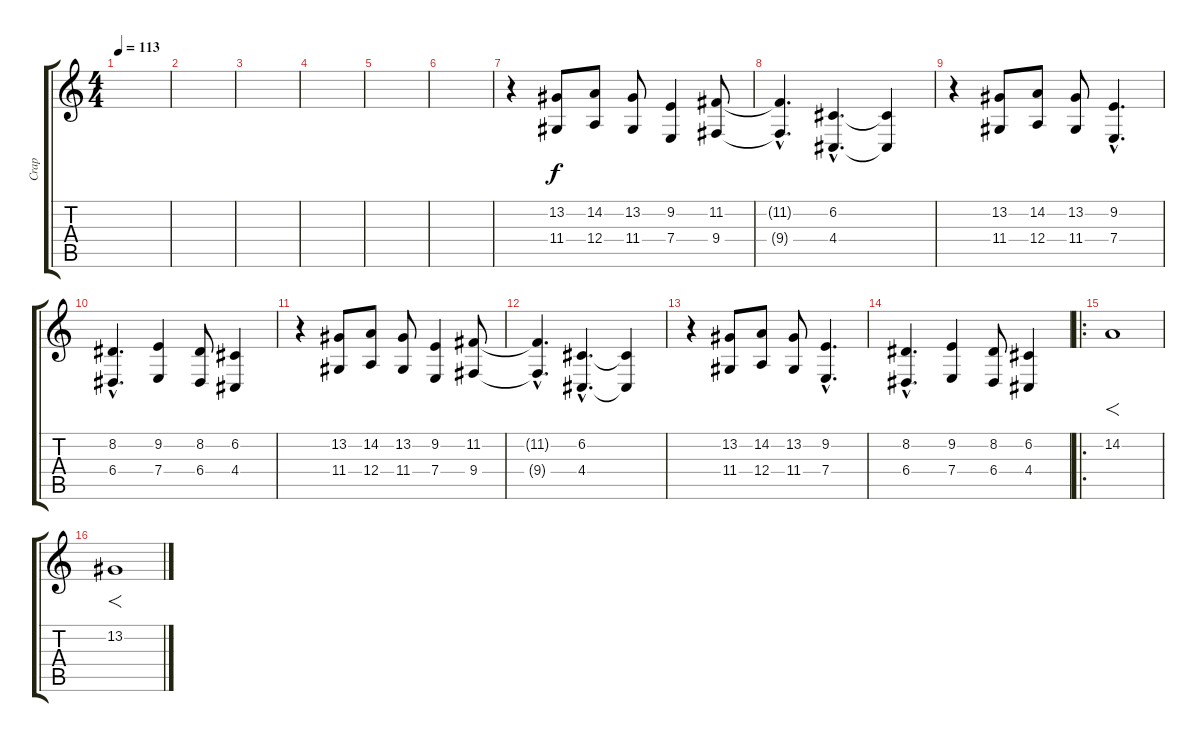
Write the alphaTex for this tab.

\track ("Crap" "Crap") {instrument electricgrandpiano}
\staff {score tabs}
\tuning (B3 G3 D3 A2 E2 B1) {hide}
\ts (4 4)
\tempo 113
\clef g2
\ks c
|
|
|
|
|
|
r.4 (13.2 11.4).8 (14.2 12.4).8 (13.2 11.4).8 (9.2 7.4).4 (11.2 9.4).8 |
(11.2{hac t} 9.4{hac t}).4{d} (6.2{hac} 4.4{hac}).4{d} (6.2{t} 4.4{t}).4 |
r.4 (13.2 11.4).8 (14.2 12.4).8 (13.2 11.4).8 (9.2{hac} 7.4{hac}).4{d} |
(8.2{hac} 6.4{hac}).4{d} (9.2 7.4).4 (8.2 6.4).8 (6.2 4.4).4 |
r.4 (13.2 11.4).8 (14.2 12.4).8 (13.2 11.4).8 (9.2 7.4).4 (11.2 9.4).8 |
(11.2{hac t} 9.4{hac t}).4{d} (6.2{hac} 4.4{hac}).4{d} (6.2{t} 4.4{t}).4 |
r.4 (13.2 11.4).8 (14.2 12.4).8 (13.2 11.4).8 (9.2{hac} 7.4{hac}).4{d} |
(8.2{hac} 6.4{hac}).4{d} (9.2 7.4).4 (8.2 6.4).8 (6.2 4.4).4 |
\ro
14.2.1{f} |
13.2.1{f}
